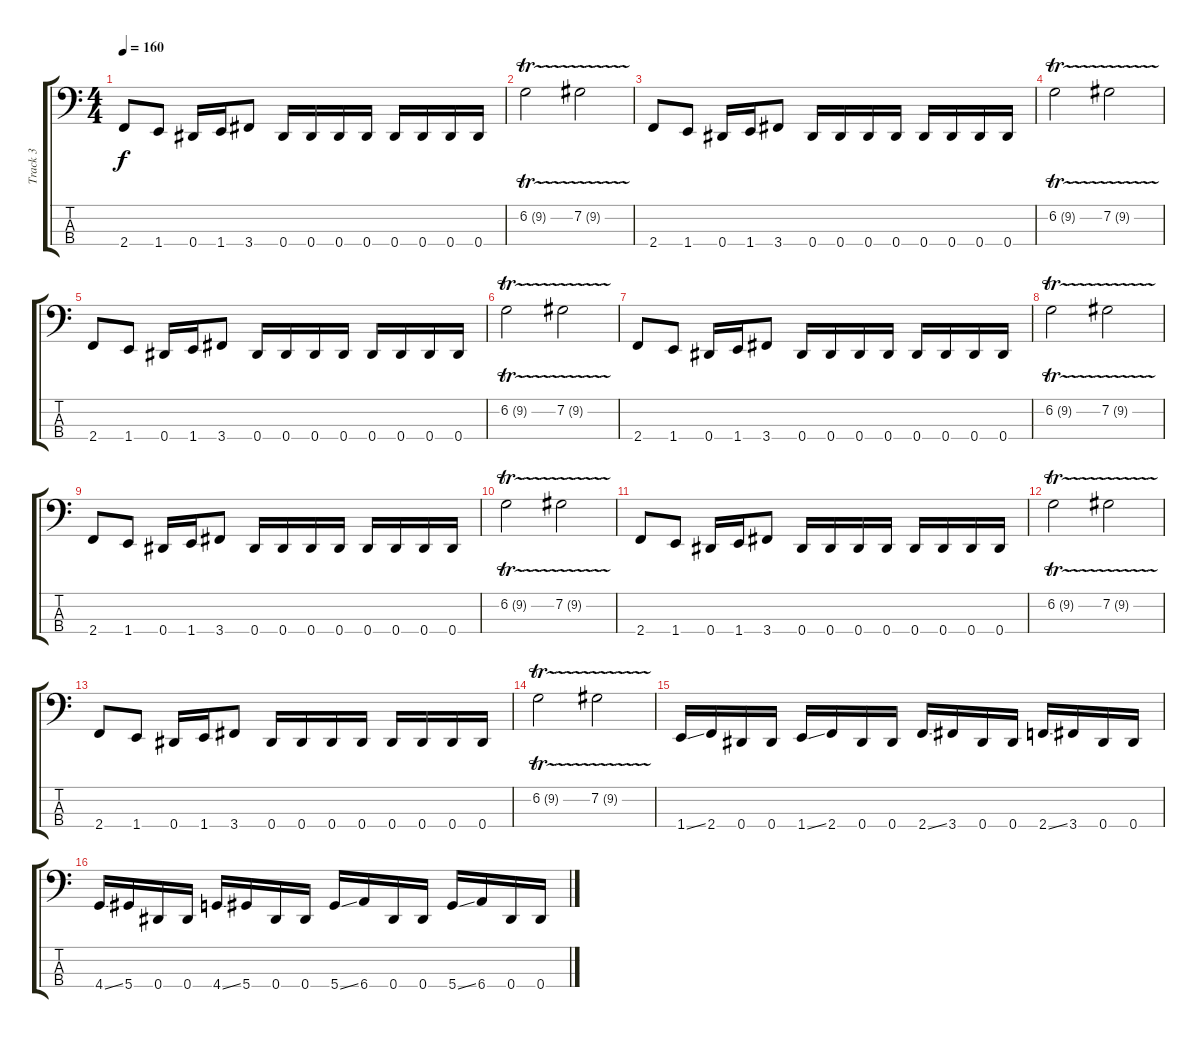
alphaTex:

\track ("Track 3" "Track 3") {instrument electricbassfinger}
\staff {score tabs}
\tuning (Gb2 Db2 Ab1 Eb1) {hide}
\ts (4 4)
\tempo 160
\clef f4
\ks c
2.4.8{dy f} 1.4.8 0.4.16 1.4.16 3.4.8 0.4.16 0.4.16 0.4.16 0.4.16 0.4.16 0.4.16 0.4.16 0.4.16 |
6.2{tr (9 32)}.2 7.2{tr (9 32)}.2 |
2.4.8 1.4.8 0.4.16 1.4.16 3.4.8 0.4.16 0.4.16 0.4.16 0.4.16 0.4.16 0.4.16 0.4.16 0.4.16 |
6.2{tr (9 32)}.2 7.2{tr (9 32)}.2 |
2.4.8 1.4.8 0.4.16 1.4.16 3.4.8 0.4.16 0.4.16 0.4.16 0.4.16 0.4.16 0.4.16 0.4.16 0.4.16 |
6.2{tr (9 32)}.2 7.2{tr (9 32)}.2 |
2.4.8 1.4.8 0.4.16 1.4.16 3.4.8 0.4.16 0.4.16 0.4.16 0.4.16 0.4.16 0.4.16 0.4.16 0.4.16 |
6.2{tr (9 32)}.2 7.2{tr (9 32)}.2 |
2.4.8 1.4.8 0.4.16 1.4.16 3.4.8 0.4.16 0.4.16 0.4.16 0.4.16 0.4.16 0.4.16 0.4.16 0.4.16 |
6.2{tr (9 32)}.2 7.2{tr (9 32)}.2 |
2.4.8 1.4.8 0.4.16 1.4.16 3.4.8 0.4.16 0.4.16 0.4.16 0.4.16 0.4.16 0.4.16 0.4.16 0.4.16 |
6.2{tr (9 32)}.2 7.2{tr (9 32)}.2 |
2.4.8 1.4.8 0.4.16 1.4.16 3.4.8 0.4.16 0.4.16 0.4.16 0.4.16 0.4.16 0.4.16 0.4.16 0.4.16 |
6.2{tr (9 32)}.2 7.2{tr (9 32)}.2 |
1.4{ss}.16 2.4.16 0.4.16 0.4.16 1.4{ss}.16 2.4.16 0.4.16 0.4.16 2.4{ss}.16 3.4.16 0.4.16 0.4.16 2.4{ss}.16 3.4.16 0.4.16 0.4.16 |
4.4{ss}.16 5.4.16 0.4.16 0.4.16 4.4{ss}.16 5.4.16 0.4.16 0.4.16 5.4{ss}.16 6.4.16 0.4.16 0.4.16 5.4{ss}.16 6.4.16 0.4.16 0.4.16
